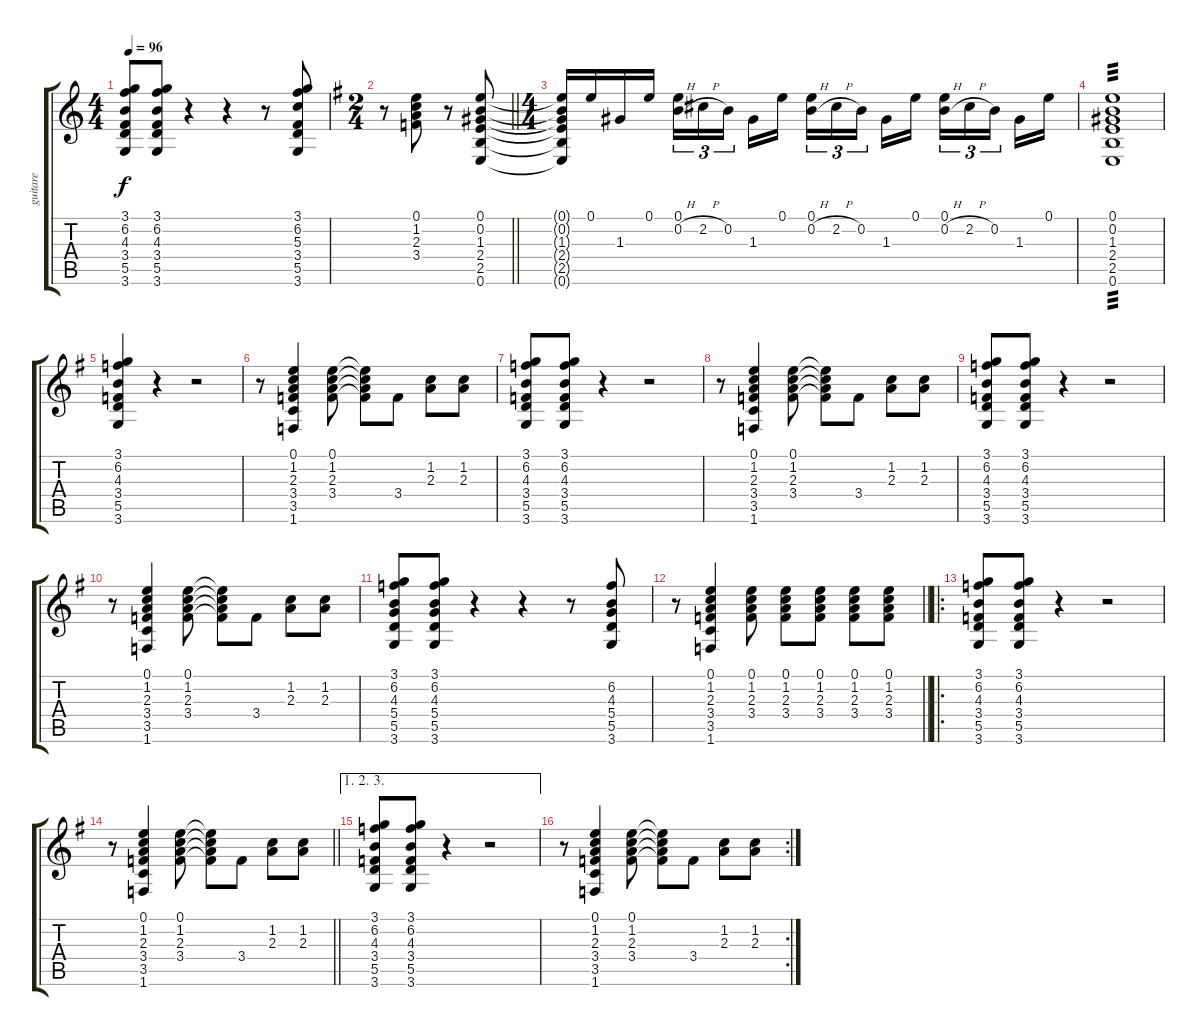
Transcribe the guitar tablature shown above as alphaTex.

\track ("guitare" "guitare") {instrument distortionguitar}
\staff {score tabs}
\tuning (E4 B3 G3 D3 A2 E2) {hide}
\ts (4 4)
\tempo 96
\clef g2
\ks c
(3.1 6.2 4.3 3.4 5.5 3.6).8{dy f} (3.1 6.2 4.3 3.4 5.5 3.6).8 r.4 r.4 r.8 (3.1 6.2 5.3 3.4 5.5 3.6).8 |
\ts (2 4)
\barLineRight lightlight
\ks g
r.8 (0.1 1.2 2.3 3.4).8 r.8 (0.1 0.2 1.3 2.4 2.5 0.6).8 |
\ts (4 4)
(0.1{t} 0.2{t} 1.3{t} 2.4{t} 2.5{t} 0.6{t}).16 0.1.16 1.3.16 0.1.16 (0.1 0.2{h}).16{tu (3 2)} 2.2{h}.16{tu (3 2)} 0.2.16{tu (3 2)} 1.3.16 0.1.16 (0.1 0.2{h}).16{tu (3 2)} 2.2{h}.16{tu (3 2)} 0.2.16{tu (3 2)} 1.3.16 0.1.16 (0.1 0.2{h}).16{tu (3 2)} 2.2{h}.16{tu (3 2)} 0.2.16{tu (3 2)} 1.3.16 0.1.16 |
(0.1 0.2 1.3 2.4 2.5 0.6).1{tp 3} |
(3.1 6.2 4.3 3.4 5.5 3.6).4 r.4 r.2 |
r.8 (0.1 1.2 2.3 3.4 3.5 1.6).4 (0.1 1.2 2.3 3.4).8 (0.1{t} 1.2{t} 2.3{t} 3.4{t}).8 3.4.8 (1.2 2.3).8 (1.2 2.3).8 |
(3.1 6.2 4.3 3.4 5.5 3.6).8 (3.1 6.2 4.3 3.4 5.5 3.6).8 r.4 r.2 |
r.8 (0.1 1.2 2.3 3.4 3.5 1.6).4 (0.1 1.2 2.3 3.4).8 (0.1{t} 1.2{t} 2.3{t} 3.4{t}).8 3.4.8 (1.2 2.3).8 (1.2 2.3).8 |
(3.1 6.2 4.3 3.4 5.5 3.6).8 (3.1 6.2 4.3 3.4 5.5 3.6).8 r.4 r.2 |
r.8 (0.1 1.2 2.3 3.4 3.5 1.6).4 (0.1 1.2 2.3 3.4).8 (0.1{t} 1.2{t} 2.3{t} 3.4{t}).8 3.4.8 (1.2 2.3).8 (1.2 2.3).8 |
(3.1 6.2 4.3 5.4 5.5 3.6).8 (3.1 6.2 4.3 5.4 5.5 3.6).8 r.4 r.4 r.8 (6.2 4.3 5.4 5.5 3.6).8 |
\barLineRight lightlight
r.8 (0.1 1.2 2.3 3.4 3.5 1.6).4 (0.1 1.2 2.3 3.4).8 (0.1 1.2 2.3 3.4).8 (0.1 1.2 2.3 3.4).8 (0.1 1.2 2.3 3.4).8 (0.1 1.2 2.3 3.4).8 |
\ro
(3.1 6.2 4.3 3.4 5.5 3.6).8 (3.1 6.2 4.3 3.4 5.5 3.6).8 r.4 r.2 |
\barLineRight lightlight
r.8 (0.1 1.2 2.3 3.4 3.5 1.6).4 (0.1 1.2 2.3 3.4).8 (0.1{t} 1.2{t} 2.3{t} 3.4{t}).8 3.4.8 (1.2 2.3).8 (1.2 2.3).8 |
\ae (1 2 3)
(3.1 6.2 4.3 3.4 5.5 3.6).8 (3.1 6.2 4.3 3.4 5.5 3.6).8 r.4 r.2 |
\rc 2
r.8 (0.1 1.2 2.3 3.4 3.5 1.6).4 (0.1 1.2 2.3 3.4).8 (0.1{t} 1.2{t} 2.3{t} 3.4{t}).8 3.4.8 (1.2 2.3).8 (1.2 2.3).8
